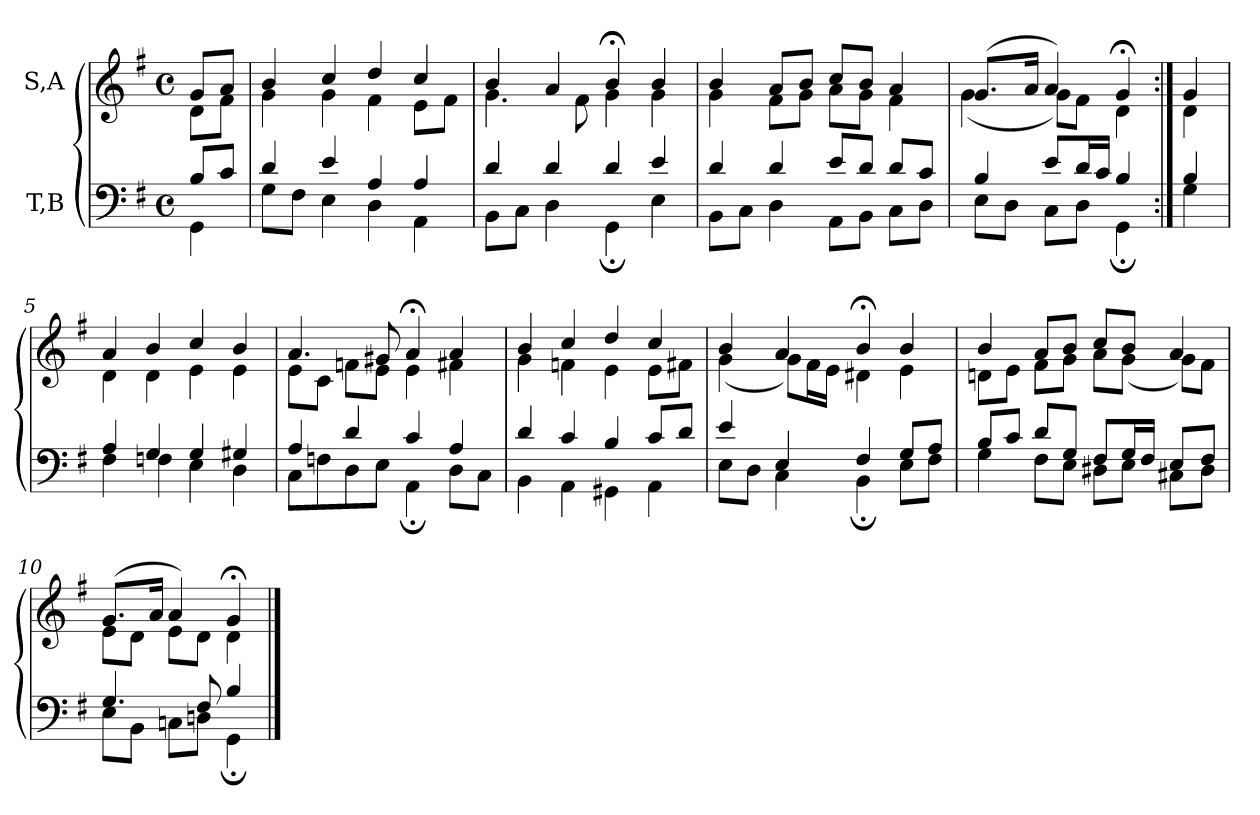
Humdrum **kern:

**kern	**kern
*part2	*part1
*staff2	*staff1
*I"T,B	*I"S,A
*clefF4	*clefG2
*k[f#]	*k[f#]
*M4/4	*M4/4
*met(c)	*met(c)
=	=
*^	*^
8BL	4GG	8gL	8dL
8cJ	.	8aJ	8f#J
=1	=1	=1	=1
4d	8GL	4b	4g
.	8F#J	.	.
4e	4E	4cc	4g
4A	4D	4dd	4f#
4A	4AA	4cc	8eL
.	.	.	8f#J
=2	=2	=2	=2
4d	8BBL	4b	4.g
.	8CJ	.	.
4d	4D	4a	.
.	.	.	8f#
4d	4GG;	4b;<	4g
4e	4E	4b	4g
=3	=3	=3	=3
4d	8BBL	4b	4g
.	8CJ	.	.
4d	4D	8aL	8f#L
.	.	8bJ	8gJ
8eL	8AAL	8ccL	8aL
8dJ	8BBJ	8bJ	8gJ
8dL	8CL	4a	4f#
8cJ	8DJ	.	.
=4a	=4a	=4a	=4a
4B	8EL	(>8.gL	(<4g
.	8DJ	.	.
.	.	16aJk	.
8eL	8CL	4a)	8gL)
16dL	8DJ	.	8f#J
16cJJ	.	.	.
4B	4GG;	4g;<	4d
=4b:|!	=4b:|!	=4b:|!	=4b:|!
4B	4G	4g	4d
=5	=5	=5	=5
4A	4F#	4a	4d
4G	4Fn	4b	4d
4G	4E	4cc	4e
4G#X	4D	4b	4e
=6	=6	=6	=6
4A	8CL	4.a	8eL
.	8Fn	.	8cJ
4d	8D	.	8fnL
.	8EJ	8g#X	8eJ
4c	4AA;	4a;<	4e
4A	8DL	4a	4f#X
.	8CJ	.	.
=7	=7	=7	=7
4d	4BB	4b	4g
4c	4AA	4cc	4fn
4B	4GG#X	4dd	4e
8cL	4AA	4cc	8eL
8dJ	.	.	8f#XJ
=8	=8	=8	=8
4e	8EL	4b	(<4g
.	8DJ	.	.
4E	4C	4a	8gL)
.	.	.	16f#L
.	.	.	16eJJ
4F#	4BB;	4b;<	4d#X
8GL	8EL	4b	4e
8AJ	8F#J	.	.
=9	=9	=9	=9
8BL	4G	4b	8dnL
8cJ	.	.	8eJ
8dL	8F#L	8aL	8f#L
8GJ	8EJ	8bJ	8gJ
8F#L	8D#XL	8ccL	8aL
16GL	8EJ	8bJ	(<8gJ
16F#JJ	.	.	.
8EL	8C#XL	4a	8gL)
8F#J	8D#J	.	8f#J
=10	=10	=10	=10
4.G	8EL	(>8.gL	8eL
.	8BBJ	.	8dJ
.	.	16aJk	.
.	8CnL	4a)	8eL
8F#	8DnJ	.	8dJ
4B	4GG;	4g;<	4d
*v	*v	*	*
*	*v	*v
==	==
*-	*-
